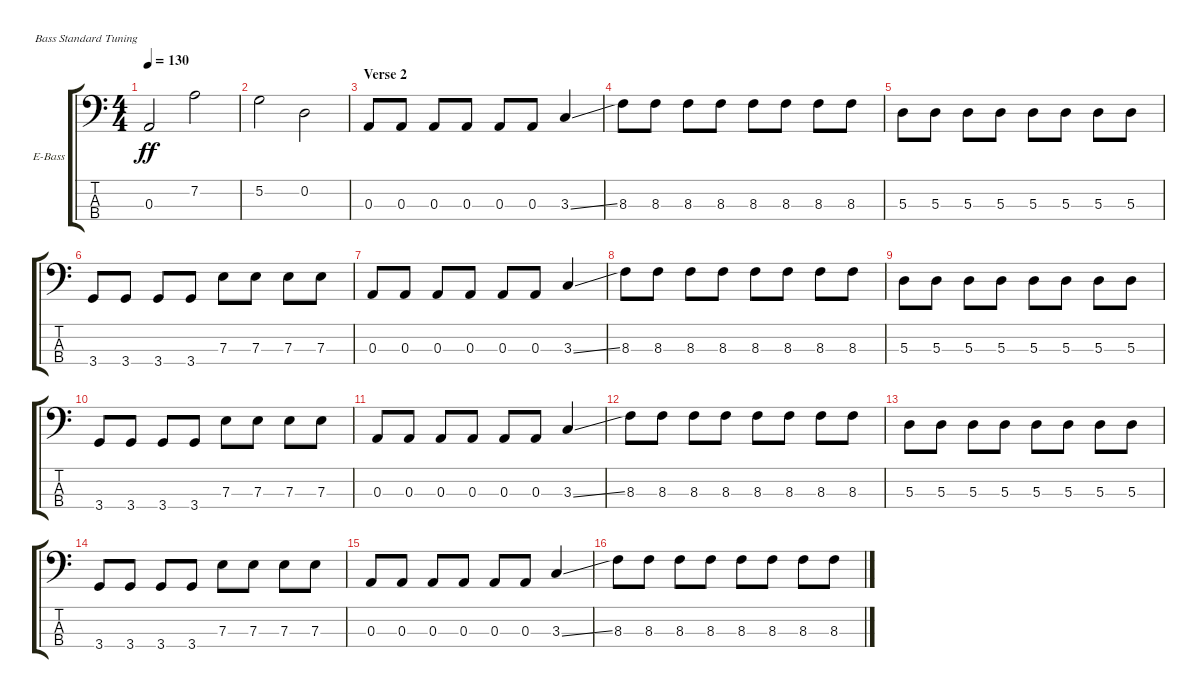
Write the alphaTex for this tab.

\defaultSystemsLayout 4
\bracketExtendMode groupsimilarinstruments
\firstSystemTrackNameOrientation horizontal
\otherSystemsTrackNameOrientation horizontal
\track ("Electric Bass" "E-Bass") {instrument electricbassfinger}
\staff {score tabs}
\tuning (G2 D2 A1 E1)
\ts (4 4)
\tempo 130
\clef f4
\scale
0.333333
\ks c
0.3.2{dy ff} 7.2.2 |
\scale
0.333333 5.2.2 0.2.2 |
\section ("" "Verse 2")
\scale
0.333333 0.3.8 0.3.8 0.3.8 0.3.8 0.3.8 0.3.8 3.3{ss}.4 |
\scale
0.333333 8.3.8 8.3.8 8.3.8 8.3.8 8.3.8 8.3.8 8.3.8 8.3.8 |
\scale
0.333333 5.3.8 5.3.8 5.3.8 5.3.8 5.3.8 5.3.8 5.3.8 5.3.8 |
\scale
0.333333 3.4.8 3.4.8 3.4.8 3.4.8 7.3.8 7.3.8 7.3.8 7.3.8 |
\scale
0.333333 0.3.8 0.3.8 0.3.8 0.3.8 0.3.8 0.3.8 3.3{ss}.4 |
\scale
0.333333 8.3.8 8.3.8 8.3.8 8.3.8 8.3.8 8.3.8 8.3.8 8.3.8 |
\scale
0.333333 5.3.8 5.3.8 5.3.8 5.3.8 5.3.8 5.3.8 5.3.8 5.3.8 |
\scale
0.333333 3.4.8 3.4.8 3.4.8 3.4.8 7.3.8 7.3.8 7.3.8 7.3.8 |
\scale
0.333333 0.3.8 0.3.8 0.3.8 0.3.8 0.3.8 0.3.8 3.3{ss}.4 |
\scale
0.333333 8.3.8 8.3.8 8.3.8 8.3.8 8.3.8 8.3.8 8.3.8 8.3.8 |
\scale
0.333333 5.3.8 5.3.8 5.3.8 5.3.8 5.3.8 5.3.8 5.3.8 5.3.8 |
\scale
0.333333 3.4.8 3.4.8 3.4.8 3.4.8 7.3.8 7.3.8 7.3.8 7.3.8 |
\scale
0.333333 0.3.8 0.3.8 0.3.8 0.3.8 0.3.8 0.3.8 3.3{ss}.4 |
\scale
0.333333 8.3.8 8.3.8 8.3.8 8.3.8 8.3.8 8.3.8 8.3.8 8.3.8
